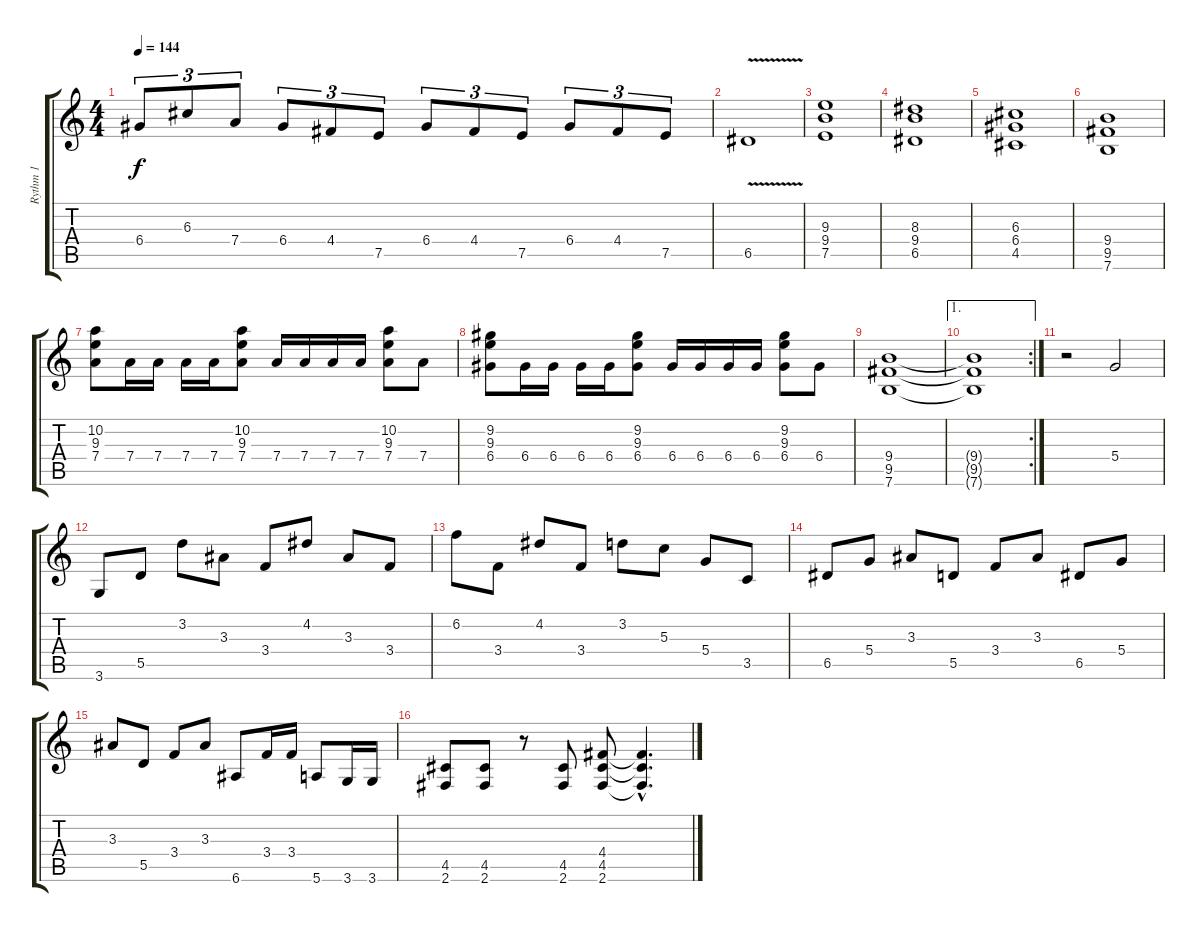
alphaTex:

\track ("Rythm 1" "Rythm 1") {instrument distortionguitar}
\staff {score tabs}
\tuning (E4 B3 G3 D3 A2 E2) {hide}
\ts (4 4)
\tempo 144
\clef g2
\ks c
6.4.8{tu (3 2) dy f} 6.3.8{tu (3 2)} 7.4.8{tu (3 2)} 6.4.8{tu (3 2)} 4.4.8{tu (3 2)} 7.5.8{tu (3 2)} 6.4.8{tu (3 2)} 4.4.8{tu (3 2)} 7.5.8{tu (3 2)} 6.4.8{tu (3 2)} 4.4.8{tu (3 2)} 7.5.8{tu (3 2)} |
6.5{v}.1 |
(9.3 9.4 7.5).1 |
(8.3 9.4 6.5).1 |
(6.3 6.4 4.5).1 |
(9.4 9.5 7.6).1 |
(10.2 9.3 7.4).8 7.4.16 7.4.16 7.4.16 7.4.16 (10.2 9.3 7.4).8 7.4.16 7.4.16 7.4.16 7.4.16 (10.2 9.3 7.4).8 7.4.8 |
(9.2 9.3 6.4).8 6.4.16 6.4.16 6.4.16 6.4.16 (9.2 9.3 6.4).8 6.4.16 6.4.16 6.4.16 6.4.16 (9.2 9.3 6.4).8 6.4.8 |
(9.4 9.5 7.6).1 |
\ae 1
\rc 2
(9.4{t} 9.5{t} 7.6{t}).1 |
r.2 5.4.2 |
3.6.8 5.5.8 3.2.8 3.3.8 3.4.8 4.2.8 3.3.8 3.4.8 |
6.2.8 3.4.8 4.2.8 3.4.8 3.2.8 5.3.8 5.4.8 3.5.8 |
6.5.8 5.4.8 3.3.8 5.5.8 3.4.8 3.3.8 6.5.8 5.4.8 |
3.3.8 5.5.8 3.4.8 3.3.8 6.6.8 3.4.16 3.4.16 5.6.8 3.6.16 3.6.16 |
(4.5 2.6).8 (4.5 2.6).8 r.8 (4.5 2.6).8 (4.4 4.5 2.6).8 (4.4{hac t} 4.5{hac t} 2.6{hac t}).4{d}
